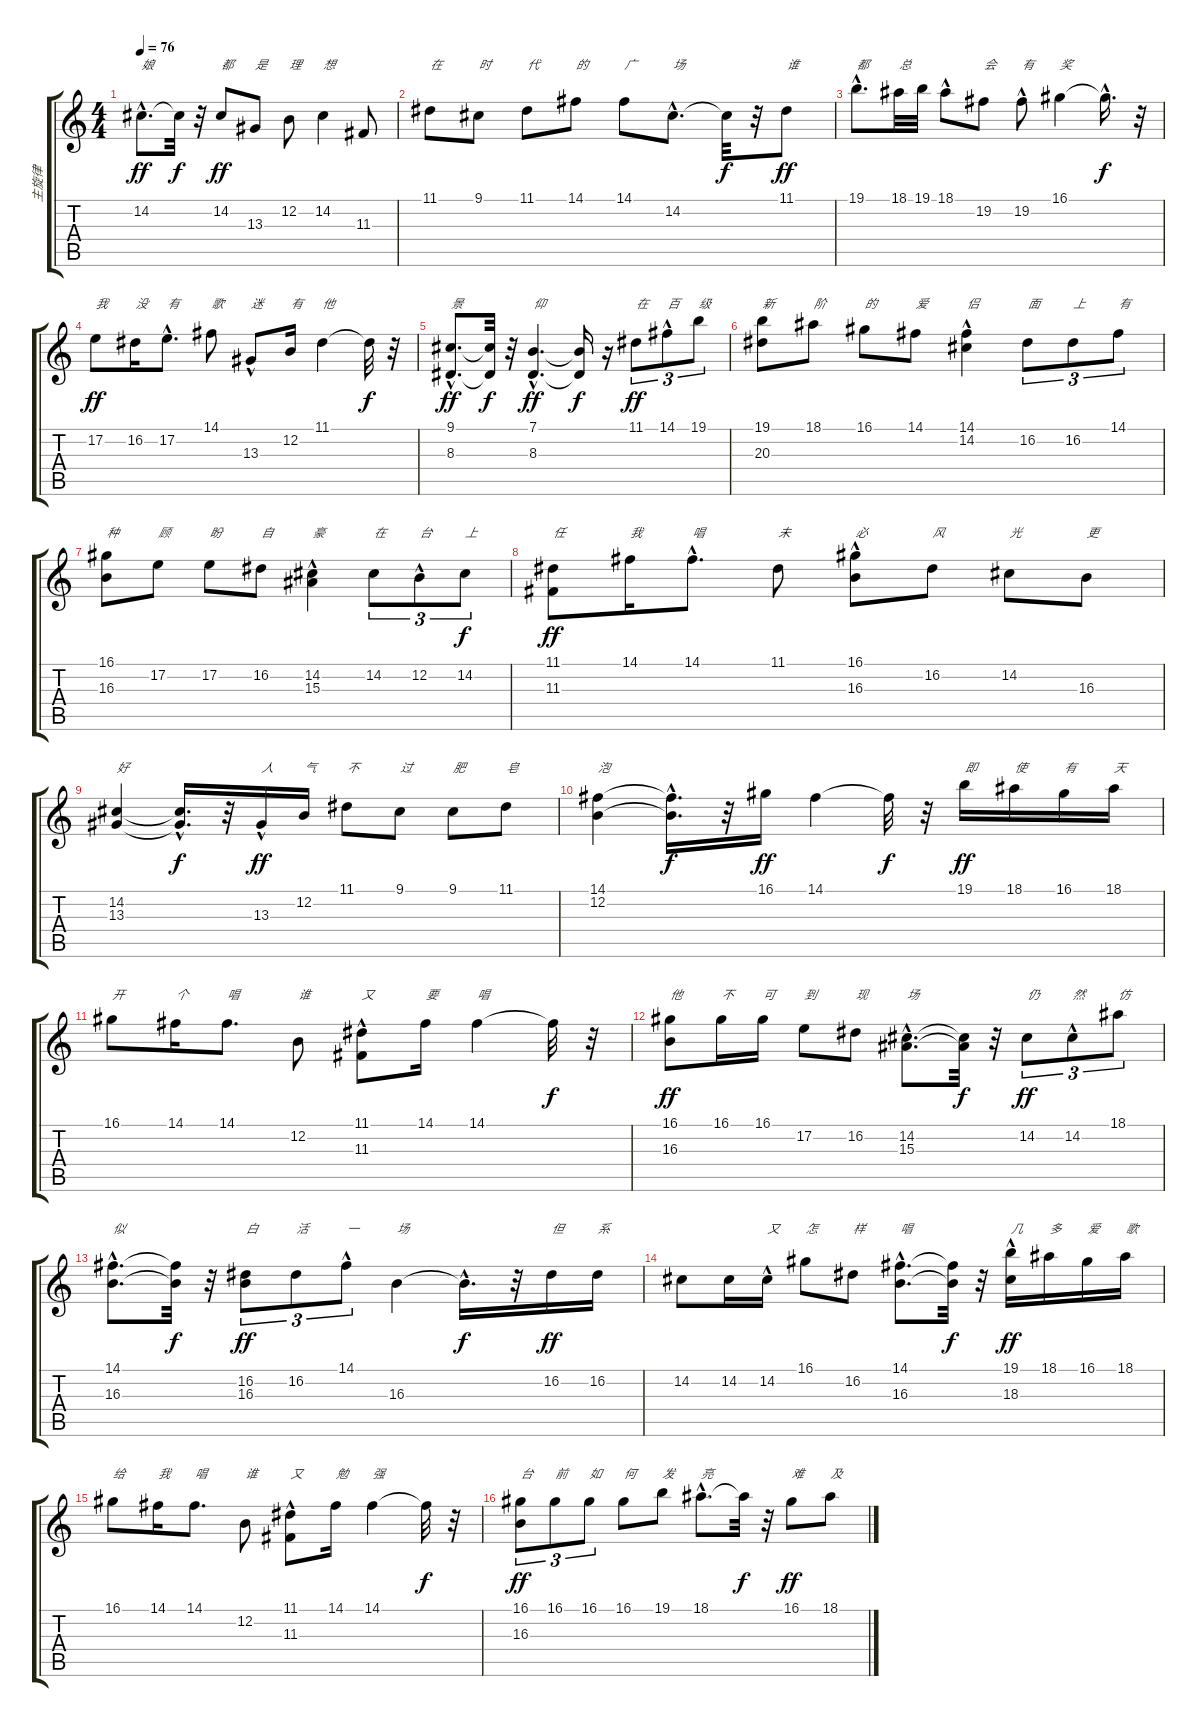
\track ("主旋律" "主旋律") {instrument acousticgrandpiano}
\staff {score tabs}
\tuning (E4 B3 G3 D3 A2 E2) {hide}
\ts (4 4)
\tempo 76
\clef g2
\ks c
14.2{hac}.8{d txt "娘" dy ff} 14.2{t}.32{dy f} r.32 14.2.8{txt "都" dy ff} 13.3.8{txt "是"} 12.2.8{txt "理"} 14.2.4{txt "想"} 11.3.8 |
11.1.8{txt "在"} 9.1.8{txt "时"} 11.1.8{txt "代"} 14.1.8{txt "的"} 14.1.8{txt "广"} 14.2{hac}.8{d txt "场"} 14.2{t}.32{dy f} r.32 11.1.8{txt "谁" dy ff} |
19.1{hac}.8{d txt "都"} 18.1.32{txt "总"} 19.1.32 18.1{hac}.8 19.2.8{txt "会"} 19.2{hac}.8{txt "有"} 16.1.4{txt "奖"} 16.1{hac t}.16{d dy f} r.32 |
17.2.8{txt "我" dy ff} 16.2.16{txt "没"} 17.2{hac}.8{d txt "有"} 14.1.8{txt "歌"} 13.3{hac}.8{txt "迷"} 12.2.16{txt "有"} 11.1.4{txt "他"} 11.1{t}.32{dy f} r.32 |
(9.1{hac} 8.3{hac}).8{d txt "景" dy ff} (9.1{t} 8.3{t}).32{dy f} r.32 (7.1{hac} 8.3{hac}).4{d txt "仰 " dy ff} (7.1{t} 8.3{t}).16{dy f} r.16 11.1.8{tu (3 2) txt "在" dy ff} 14.1{hac}.8{tu (3 2) txt "百"} 19.1.8{tu (3 2) txt "级"} |
(19.1 20.3).8{txt "新"} 18.1.8{txt "阶"} 16.1.8{txt "的"} 14.1.8{txt "爱"} (14.1{hac} 14.2{hac}).4{txt "侣"} 16.2.8{tu (3 2) txt "面"} 16.2.8{tu (3 2) txt "上"} 14.1.8{tu (3 2) txt "有"} |
(16.1 16.3).8{txt "种"} 17.2.8{txt "顾"} 17.2.8{txt "盼"} 16.2.8{txt "自"} (14.2{hac} 15.3).4{txt "豪"} 14.2.8{tu (3 2) txt "在"} 12.2{hac}.8{tu (3 2) txt "台"} 14.2.8{tu (3 2) txt "上" dy f} |
(11.1 11.3).8{txt "任" dy ff} 14.1.16{txt "我"} 14.1{hac}.8{d txt "唱"} 11.1.8{txt "未"} (16.1{hac} 16.3{hac}).8{txt "必"} 16.2.8{txt "风"} 14.2.8{txt "光"} 16.3.8{txt "更"} |
(14.2 13.3).4{txt "好"} (14.2{hac t} 13.3{hac t}).16{d dy f} r.32 13.3{hac}.16{txt "人" dy ff} 12.2.16{txt "气"} 11.1.8{txt "不"} 9.1.8{txt "过"} 9.1.8{txt "肥"} 11.1.8{txt "皂"} |
(14.1 12.2).4{txt "泡"} (14.1{hac t} 12.2{hac t}).16{d dy f} r.32 16.1.16{dy ff} 14.1.4 14.1{t}.32{dy f} r.32 19.1.16{txt "即" dy ff} 18.1.16{txt "使"} 16.1.16{txt "有"} 18.1.16{txt "天"} |
16.1.8{txt "开"} 14.1.16{txt "个"} 14.1.8{d txt "唱"} 12.2.8{txt "谁"} (11.1 11.3{hac}).8{txt "又"} 14.1.16{txt "要"} 14.1.4{txt "唱"} 14.1{t}.32{dy f} r.32 |
(16.1 16.3).8{txt "他" dy ff} 16.1.16{txt "不"} 16.1.16{txt "可"} 17.2.8{txt "到"} 16.2.8{txt "现"} (14.2{hac} 15.3{hac}).8{d txt "场"} (14.2{t} 15.3{t}).32{dy f} r.32 14.2.8{tu (3 2) txt "仍" dy ff} 14.2{hac}.8{tu (3 2) txt "然"} 18.1.8{tu (3 2) txt "仿"} |
(14.1{hac} 16.3{hac}).8{d txt "似"} (14.1{t} 16.3{t}).32{dy f} r.32 (16.2 16.3).8{tu (3 2) txt "白" dy ff} 16.2.8{tu (3 2) txt "活"} 14.1{hac}.8{tu (3 2) txt "一"} 16.3.4{txt "场"} 16.3{hac t}.16{d dy f} r.32 16.2.16{txt "但" dy ff} 16.2.16{txt "系"} |
14.2.8 14.2.16 14.2{hac}.16{txt "又"} 16.1.8{txt "怎"} 16.2.8{txt "样"} (14.1{hac} 16.3{hac}).8{d txt "唱"} (14.1{t} 16.3{t}).32{dy f} r.32 (19.1 18.3{hac}).16{txt "几" dy ff} 18.1.16{txt "多"} 16.1.16{txt "爱"} 18.1.16{txt "歌"} |
16.1.8{txt "给"} 14.1.16{txt "我"} 14.1.8{d txt "唱"} 12.2.8{txt "谁"} (11.1 11.3{hac}).8{txt "又"} 14.1.16{txt "勉"} 14.1.4{txt "强"} 14.1{t}.32{dy f} r.32 |
(16.1 16.3).8{tu (3 2) txt "台" dy ff} 16.1.8{tu (3 2) txt "前"} 16.1.8{tu (3 2) txt "如"} 16.1.8{txt "何"} 19.1.8{txt "发"} 18.1{hac}.8{d txt "亮"} 18.1{t}.32{dy f} r.32 16.1.8{txt "难" dy ff} 18.1.8{txt "及"}
